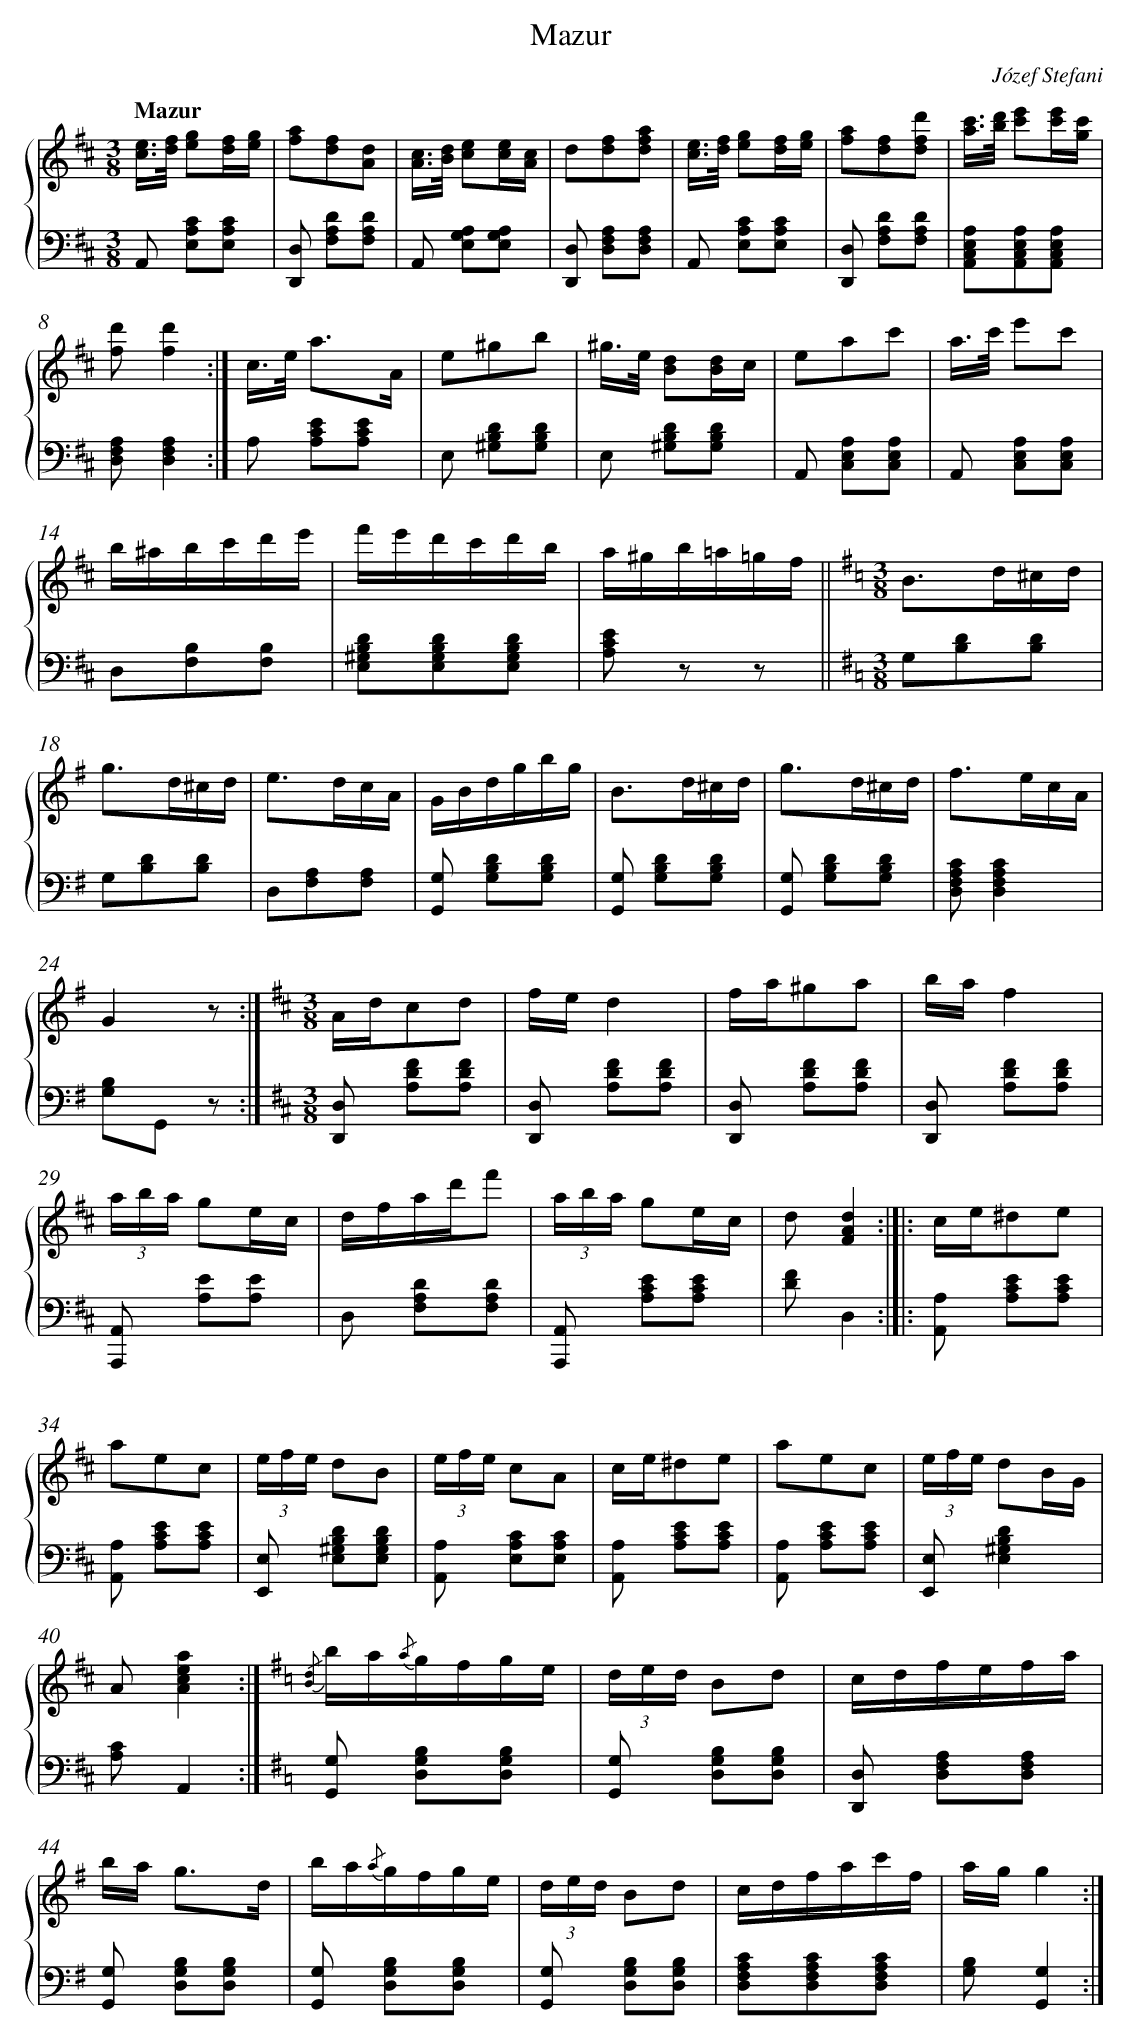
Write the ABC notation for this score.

X:1
T: Mazur
C: Józef Stefani
L: 1/8
M: 3/8
Q: "Mazur"
%%staves {1 2}
V: 1 clef=treble
V: 2 clef=bass
K: D
[V:1] [c/e/]>[d/f/] [eg][d/f/][e/g/] |
[V:2] A,, [E,A,C][E,A,C] |
[V:1] [fa][df][Ad] |
[V:2] [D,,D,] [F,A,D][F,A,D] |
[V:1] [A/c/]>[B/d/] [ce][c/e/][A/c/] |
[V:2] A,, [E,G,A,][E,G,A,] |
[V:1] d[df][dfa] |
[V:2] [D,,D,] [D,F,A,][D,F,A,] |
[V:1] [c/e/]>[d/f/] [eg][d/f/][e/g/] |
[V:2] A,, [E,A,C][E,A,C] |
[V:1] [fa][df][dfd'] |
[V:2] [D,,D,] [F,A,D][F,A,D] |
[V:1] [a/c'/]>[b/d'/] [c'e'][c'/e'/][g/c'/] |
[V:2] [A,,C,E,A,][A,,C,E,A,][A,,C,E,A,] |
[V:1] [fd'][f2d'2] :|]
[V:2] [D,F,A,][D,2F,2A,2] :|]
[V:1] c/>e/ a3/A/ |
[V:2] A, [A,CE][A,CE] |
[V:1] e^gb |
[V:2] E, [^G,B,D][G,B,D] |
[V:1] ^g/>e/ [Bd][B/d/]c/ |
[V:2] E, [^G,B,D][G,B,D] |
[V:1] eac' |
[V:2] A,, [C,E,A,][C,E,A,] |
[V:1] a/>c'/ e'c' |
[V:2] A,, [C,E,A,][C,E,A,] |
[V:1] b/^a/b/c'/d'/e'/ |
[V:2] D,[F,B,][F,B,] |
[V:1] f'/e'/d'/c'/d'/b/ |
[V:2] [E,^G,B,D][E,G,B,D][E,G,B,D] |
[V:1] a/^g/b/=a/=g/f/ ||
[V:2] [A,CE] z z ||
[V:1]  [K:G] [M:3/8]B>d^c/d/ |
[V:2]  [K:G] [M:3/8]G,[B,D][B,D] |
[V:1] g>d^c/d/ |
[V:2] G,[B,D][B,D] |
[V:1] e>dc/A/ |
[V:2] D,[F,A,][F,A,] |
[V:1] G/B/d/g/b/g/ |
[V:2] [G,,G,] [G,B,D][G,B,D] |
[V:1] B>d^c/d/ |
[V:2] [G,,G,] [G,B,D][G,B,D] |
[V:1] g>d^c/d/ |
[V:2] [G,,G,] [G,B,D][G,B,D] |
[V:1] f>ec/A/ |
[V:2] [D,F,A,C][D,2F,2A,2C2] |
[V:1] G2z :|]
[V:2] [G,B,]G,, z :|]
[V:1]  [K:D] [M:3/8]A/d/cd |
[V:2]  [K:D] [M:3/8][D,,D,] [A,DF][A,DF] |
[V:1] f/e/d2 |
[V:2] [D,,D,] [A,DF][A,DF] |
[V:1] f/a/^ga |
[V:2] [D,,D,] [A,DF][A,DF] |
[V:1] b/a/f2 |
[V:2] [D,,D,] [A,DF][A,DF] |
[V:1] (3a/b/a/ ge/c/ |
[V:2] [A,,,A,,] [A,E][A,E] |
[V:1] d/f/a/d'/f' |
[V:2] D, [F,A,D][F,A,D] |
[V:1] (3a/b/a/ ge/c/ |
[V:2] [A,,,A,,] [A,CE][A,CE] |
[V:1] d[F2A2d2] :|]|:
[V:2] [DF]D,2 :|]|:
[V:1] c/e/^de |
[V:2] [A,,A,] [A,CE][A,CE] |
[V:1] aec |
[V:2] [A,,A,] [A,CE][A,CE] |
[V:1] (3e/f/e/ dB |
[V:2] [E,,E,] [E,^G,B,D][E,G,B,D] |
[V:1] (3e/f/e/ cA |
[V:2] [A,,A,] [E,A,C][E,A,C] |
[V:1] c/e/^de |
[V:2] [A,,A,] [A,CE][A,CE] |
[V:1] aec |
[V:2] [A,,A,] [A,CE][A,CE] |
[V:1] (3e/f/e/ dB/G/ |
[V:2] [E,,E,][E,2^G,2B,2D2] |
[V:1] A[A2c2e2a2] :|]
[V:2] [A,C]A,,2 :|]
[V:1]  [K:G] {/[Bd]} b/a/{/a}g/f/g/e/ |
[V:2]  [K:G] [G,,G,] [D,G,B,][D,G,B,] |
[V:1] (3d/e/d/ Bd |
[V:2] [G,,G,] [D,G,B,][D,G,B,] |
[V:1] c/d/f/e/f/a/ |
[V:2] [D,,D,] [D,F,A,][D,F,A,] |
[V:1] b/a< gd/ |
[V:2] [G,,G,] [D,G,B,][D,G,B,] |
[V:1] b/a/{/a}g/f/g/e/ |
[V:2] [G,,G,] [D,G,B,][D,G,B,] |
[V:1] (3d/e/d/ Bd |
[V:2] [G,,G,] [D,G,B,][D,G,B,] |
[V:1] c/d/f/a/c'/f/ |
[V:2] [D,F,A,C][D,F,A,C][D,F,A,C] |
[V:1] a/g/g2 :|]
[V:2] [G,B,][G,,2G,2] :|]
